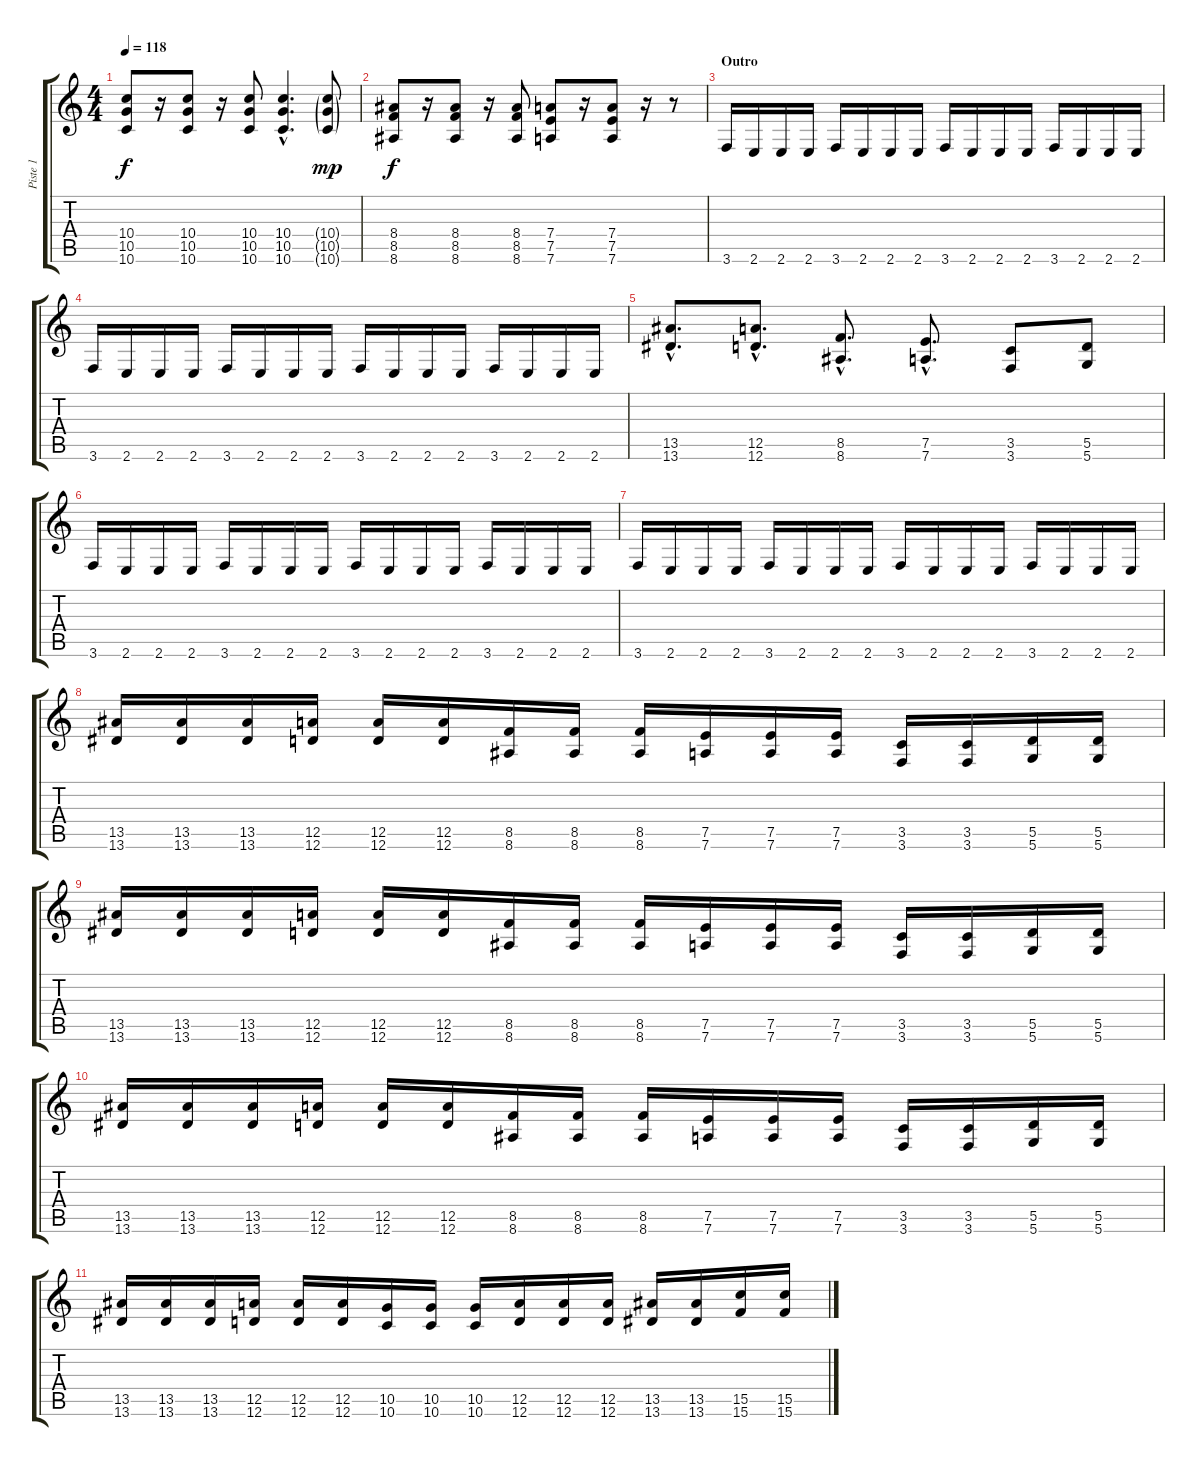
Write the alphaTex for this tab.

\track ("Piste 1" "Piste 1") {instrument distortionguitar}
\staff {score tabs}
\tuning (E4 B3 G3 D3 A2 D2) {hide}
\ts (4 4)
\tempo 118
\clef g2
\ks c
(10.4 10.5 10.6).8{dy f} r.16 (10.4 10.5 10.6).8 r.16 (10.4 10.5 10.6).8 (10.4{hac} 10.5{hac} 10.6{hac}).4{d} (10.4{g} 10.5{g} 10.6{g}).8{dy mp} |
(8.4 8.5 8.6).8{dy f} r.16 (8.4 8.5 8.6).8 r.16 (8.4 8.5 8.6).8 (7.4 7.5 7.6).8 r.16 (7.4 7.5 7.6).8 r.16 r.8 |
\section ("" "Outro")
3.6.16{balance 0 instrument distortionguitar} 2.6.16 2.6.16 2.6.16 3.6.16 2.6.16 2.6.16 2.6.16 3.6.16 2.6.16 2.6.16 2.6.16 3.6.16 2.6.16 2.6.16 2.6.16 |
3.6.16 2.6.16 2.6.16 2.6.16 3.6.16 2.6.16 2.6.16 2.6.16 3.6.16 2.6.16 2.6.16 2.6.16 3.6.16 2.6.16 2.6.16 2.6.16 |
(13.5{hac} 13.6{hac}).8{d} (12.5{hac} 12.6{hac}).8{d} (8.5{hac} 8.6{hac}).8{d} (7.5{hac} 7.6{hac}).8{d} (3.5 3.6).8 (5.5 5.6).8 |
3.6.16{balance 0 instrument distortionguitar} 2.6.16 2.6.16 2.6.16 3.6.16 2.6.16 2.6.16 2.6.16 3.6.16 2.6.16 2.6.16 2.6.16 3.6.16 2.6.16 2.6.16 2.6.16 |
3.6.16 2.6.16 2.6.16 2.6.16 3.6.16 2.6.16 2.6.16 2.6.16 3.6.16 2.6.16 2.6.16 2.6.16 3.6.16 2.6.16 2.6.16 2.6.16 |
(13.5 13.6).16 (13.5 13.6).16 (13.5 13.6).16 (12.5 12.6).16 (12.5 12.6).16 (12.5 12.6).16 (8.5 8.6).16 (8.5 8.6).16 (8.5 8.6).16 (7.5 7.6).16 (7.5 7.6).16 (7.5 7.6).16 (3.5 3.6).16 (3.5 3.6).16 (5.5 5.6).16 (5.5 5.6).16 |
(13.5 13.6).16 (13.5 13.6).16 (13.5 13.6).16 (12.5 12.6).16 (12.5 12.6).16 (12.5 12.6).16 (8.5 8.6).16 (8.5 8.6).16 (8.5 8.6).16 (7.5 7.6).16 (7.5 7.6).16 (7.5 7.6).16 (3.5 3.6).16 (3.5 3.6).16 (5.5 5.6).16 (5.5 5.6).16 |
(13.5 13.6).16 (13.5 13.6).16 (13.5 13.6).16 (12.5 12.6).16 (12.5 12.6).16 (12.5 12.6).16 (8.5 8.6).16 (8.5 8.6).16 (8.5 8.6).16 (7.5 7.6).16 (7.5 7.6).16 (7.5 7.6).16 (3.5 3.6).16 (3.5 3.6).16 (5.5 5.6).16 (5.5 5.6).16 |
(13.5 13.6).16 (13.5 13.6).16 (13.5 13.6).16 (12.5 12.6).16 (12.5 12.6).16 (12.5 12.6).16 (10.5 10.6).16 (10.5 10.6).16 (10.5 10.6).16 (12.5 12.6).16 (12.5 12.6).16 (12.5 12.6).16 (13.5 13.6).16 (13.5 13.6).16 (15.5 15.6).16 (15.5 15.6).16
